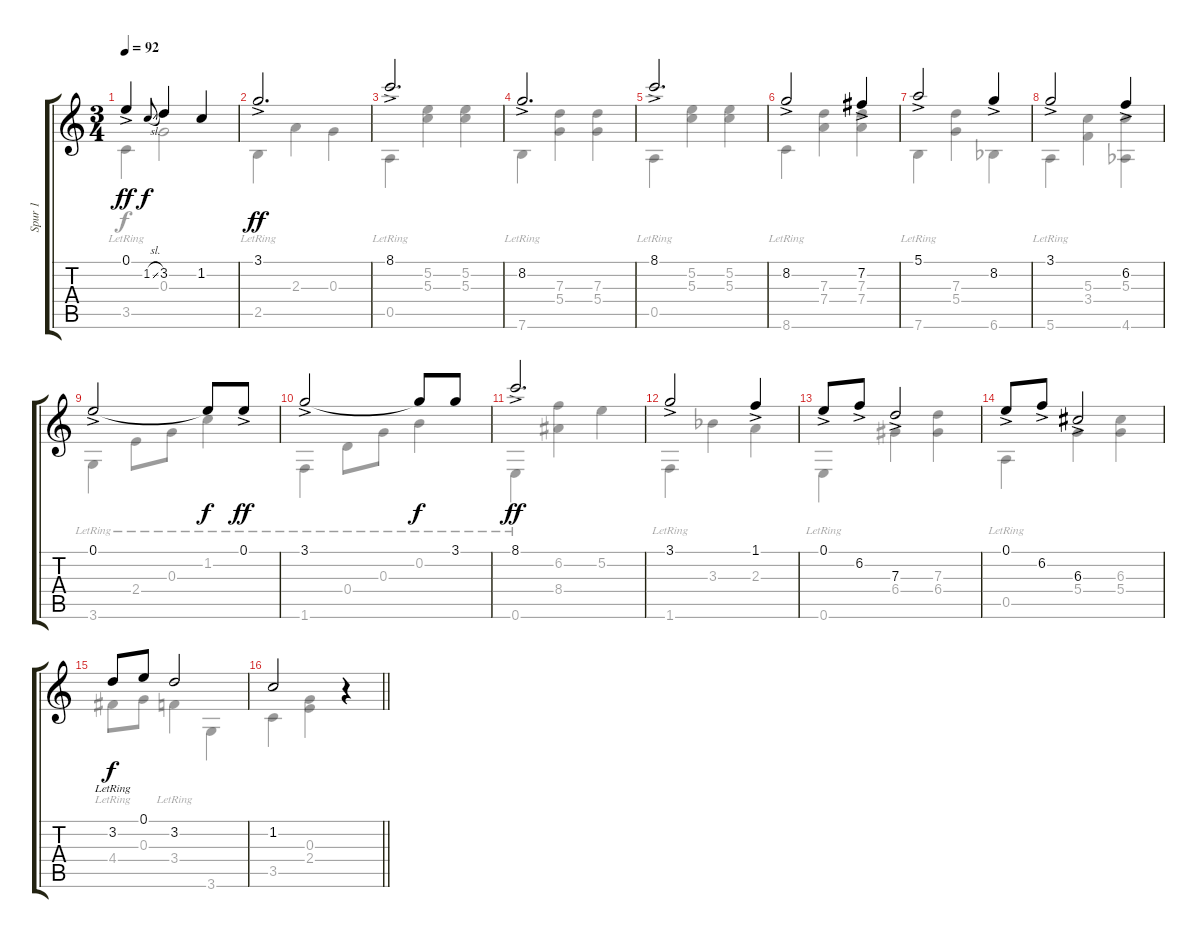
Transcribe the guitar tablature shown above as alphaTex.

\track ("Spur 1" "Spur 1") {instrument acousticguitarnylon}
\staff {score tabs}
\tuning (E4 B3 G3 D3 A2 E2) {hide}
\voice
\ts (3 4)
\tempo 92
\clef g2
\ks c
0.1{ac}.4{dy ff} 1.2{sl}.8{gr onbeat dy f} 3.2.4 1.2.4 |
3.1{ac}.2{d dy ff} |
8.1{ac}.2{d} |
8.2{ac}.2{d} |
8.1{ac}.2{d} |
8.2{ac}.2 7.2{ac}.4 |
5.1{ac}.2 8.2{ac}.4 |
3.1{ac}.2 6.2{ac}.4 |
0.1{ac}.2 0.1{t}.8{dy f} 0.1{ac}.8{dy ff} |
3.1{ac}.2 3.1{t}.8{dy f} 3.1.8 |
8.1{ac}.2{d dy ff} |
3.1{ac}.2 1.1{ac}.4 |
0.1{ac}.8 6.2{ac}.8 7.3{ac}.2 |
0.1{ac}.8 6.2{ac}.8 6.3{ac}.2 |
3.2{lr}.8{dy f} 0.1.8 3.2.2 |
\barLineRight lightlight
1.2.2 r.4
\voice
\clef g2
\ottava regular
\simile none
\ks c
3.5{lr}.4{dy f} 0.3.2 |
2.5{lr}.4 2.3.4 0.3.4 |
0.5{lr}.4 (5.2 5.3).4 (5.2 5.3).4 |
7.6{lr}.4 (7.3 5.4).4 (7.3 5.4).4 |
0.5{lr}.4 (5.2 5.3).4 (5.2 5.3).4 |
8.6{lr}.4 (7.3 7.4).4 (7.3 7.4).4 |
7.6{lr}.4 (7.3 5.4).4 6.6{acc b}.4 |
5.6{lr}.4 (5.3 3.4).4 (5.3 4.6{acc b}).4 |
3.6{lr}.4 2.4{lr}.8 0.3{lr}.8 1.2{lr}.4 |
1.6{lr}.4 0.4{lr}.8 0.3{lr}.8 0.2{lr}.4 |
0.6{lr}.4 (6.2 8.4).4 5.2.4 |
1.6{lr}.4 3.3{acc b}.4 2.3.4 |
0.6{lr}.4 6.4.4 (7.3 6.4).4 |
0.5{lr}.4 5.4.4 (6.3 5.4).4 |
4.4{lr}.8 0.3.8 3.4{lr}.4 3.6.4 |
\barLineRight lightlight
3.5.4 (0.3 2.4).4 r.4
